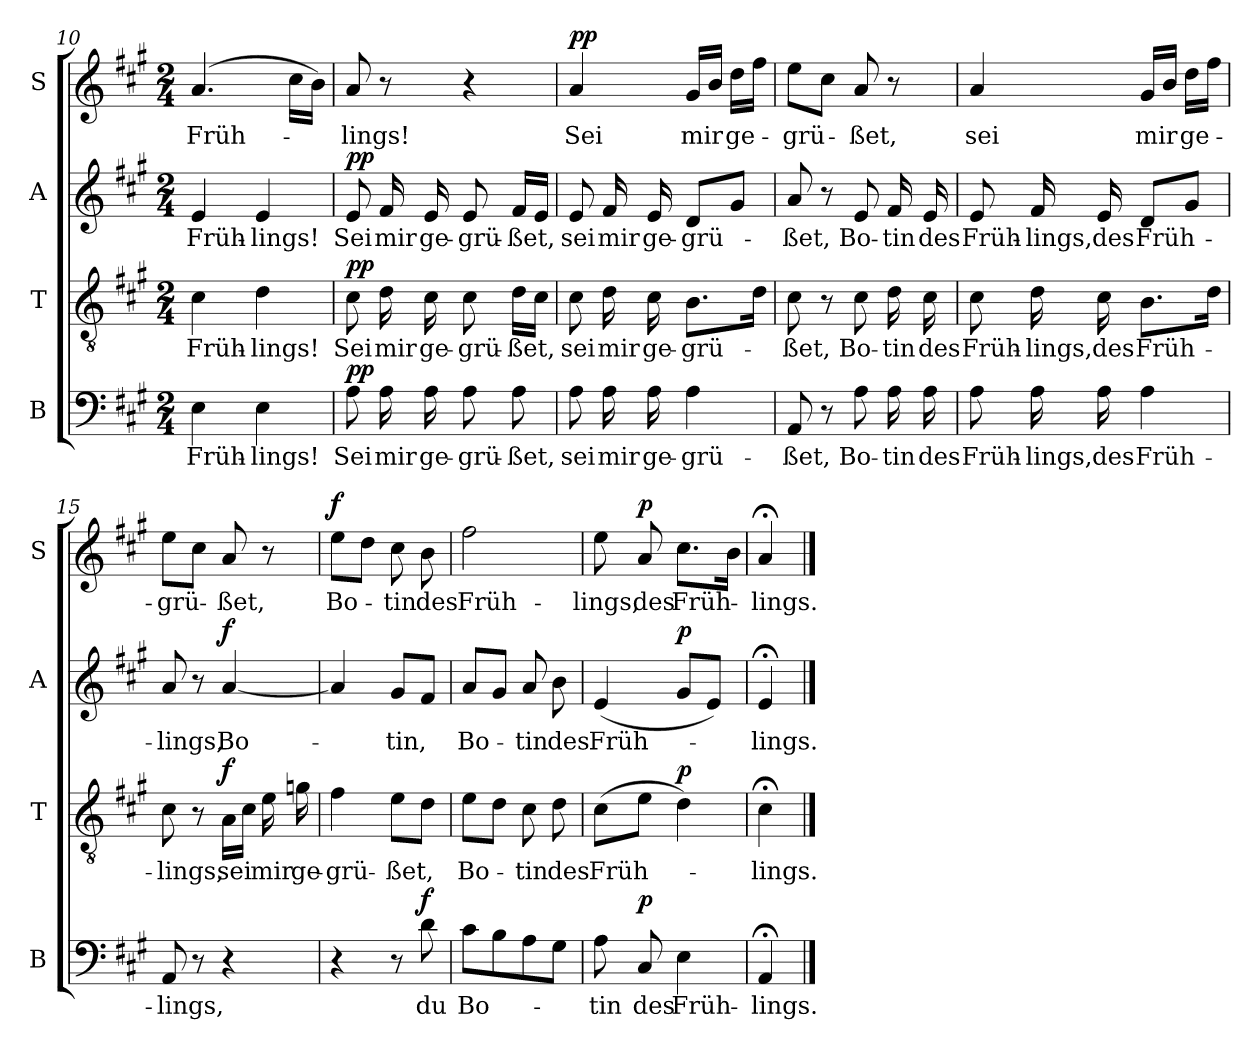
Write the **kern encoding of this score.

**kern	**text	**dynam	**kern	**text	**dynam	**kern	**text	**dynam	**kern	**text	**dynam
*part4	*part4	*part4	*part3	*part3	*part3	*part2	*part2	*part2	*part1	*part1	*part1
*staff4	*staff4	*staff4	*staff3	*staff3	*staff3	*staff2	*staff2	*staff2	*staff1	*staff1	*staff1
*I"B	*	*	*I"T	*	*	*I"A	*	*	*I"S	*	*
*I'B	*	*	*I'T	*	*	*I'A	*	*	*I'S	*	*
*clefF4	*	*	*clefGv2	*	*	*clefG2	*	*	*clefG2	*	*
*k[f#c#g#]	*	*	*k[f#c#g#]	*	*	*k[f#c#g#]	*	*	*k[f#c#g#]	*	*
*M2/4	*	*	*M2/4	*	*	*M2/4	*	*	*M2/4	*	*
=10	=10	=10	=10	=10	=10	=10	=10	=10	=10	=10	=10
4E\	Früh-	.	4c#\	Früh-	.	4e/	Früh-	.	(4.a/	Früh-	.
4E\	-lings!	.	4d\	lings!	.	4e/	lings!	.	.	.	.
.	.	.	.	.	.	.	.	.	16cc#\LL	.	.
.	.	.	.	.	.	.	.	.	16b\JJ)	.	.
=11	=11	=11	=11	=11	=11	=11	=11	=11	=11	=11	=11
!	!	!LO:DY:a	!	!	!LO:DY:a	!	!	!LO:DY:a	!	!	!
8A\	Sei	pp	8c#\	Sei	pp	8e/	Sei	pp	8a/	lings!	.
16A\	mir	.	16d\	mir	.	16f#/	mir	.	8r	.	.
16A\	ge-	.	16c#\	ge-	.	16e/	ge-	.	.	.	.
8A\	-grü-	.	8c#\	grü-	.	8e/	grü-	.	4r	.	.
8A\	-ßet,	.	16d\LL	ßet,	.	16f#/LL	ßet,	.	.	.	.
.	.	.	16c#\JJ	.	.	16e/JJ	.	.	.	.	.
=12	=12	=12	=12	=12	=12	=12	=12	=12	=12	=12	=12
!	!	!	!	!	!	!	!	!	!	!	!LO:DY:a
8A\	sei	.	8c#\	sei	.	8e/	sei	.	4a/	Sei	pp
16A\	mir	.	16d\	mir	.	16f#/	mir	.	.	.	.
16A\	ge-	.	16c#\	ge-	.	16e/	ge-	.	.	.	.
4A\	-grü-	.	8.B\L	grü-	.	8d/L	grü-	.	16g#/LL	mir	.
.	.	.	.	.	.	.	.	.	16b/JJ	.	.
.	.	.	.	.	.	8g#/J	.	.	16dd\LL	ge-	.
.	.	.	16d\Jk	.	.	.	.	.	16ff#\JJ	.	.
=13	=13	=13	=13	=13	=13	=13	=13	=13	=13	=13	=13
8AA/	-ßet,	.	8c#\	ßet,	.	8a/	ßet,	.	8ee\L	grü-	.
8r	.	.	8r	.	.	8r	.	.	8cc#\J	.	.
8A\	Bo-	.	8c#\	Bo-	.	8e/	Bo-	.	8a/	ßet,	.
16A\	-tin	.	16d\	tin	.	16f#/	tin	.	8r	.	.
16A\	des	.	16c#\	des	.	16e/	des	.	.	.	.
!!LO:LB:g=z
=14	=14	=14	=14	=14	=14	=14	=14	=14	=14	=14	=14
8A\	Früh-	.	8c#\	Früh-	.	8e/	Früh-	.	4a/	sei	.
16A\	lings,	.	16d\	lings,	.	16f#/	lings,	.	.	.	.
16A\	des	.	16c#\	des	.	16e/	des	.	.	.	.
4A\	Früh-	.	8.B\L	Früh-	.	8d/L	Früh-	.	16g#/LL	mir	.
.	.	.	.	.	.	.	.	.	16b/JJ	.	.
.	.	.	.	.	.	8g#/J	.	.	16dd\LL	ge-	.
.	.	.	16d\Jk	.	.	.	.	.	16ff#\JJ	.	.
=15	=15	=15	=15	=15	=15	=15	=15	=15	=15	=15	=15
8AA/	lings,	.	8c#\	lings,	.	8a/	lings,	.	8ee\L	grü-	.
8r	.	.	8r	.	.	8r	.	.	8cc#\J	.	.
!	!	!	!	!	!LO:DY:a	!	!	!LO:DY:a	!	!	!
4r	.	.	16A\LL	sei	f	[4a/	Bo-	f	8a/	ßet,	.
.	.	.	16c#\JJ	.	.	.	.	.	.	.	.
.	.	.	16e\	mir	.	.	.	.	8r	.	.
.	.	.	16gn\	ge-	.	.	.	.	.	.	.
=16	=16	=16	=16	=16	=16	=16	=16	=16	=16	=16	=16
!	!	!	!	!	!	!	!	!	!	!	!LO:DY:a
4r	.	.	4f#\	grü-	.	4a/]	.	.	8ee\L	Bo-	f
.	.	.	.	.	.	.	.	.	8dd\J	.	.
8r	.	.	8e\L	ßet,	.	8g#/L	tin,	.	8cc#\	tin	.
!	!	!LO:DY:a	!	!	!	!	!	!	!	!	!
8d\	du	f	8d\J	.	.	8f#/J	.	.	8b\	des	.
=17	=17	=17	=17	=17	=17	=17	=17	=17	=17	=17	=17
8c#\L	Bo-	.	8e\L	Bo-	.	8a/L	Bo-	.	2ff#\	Früh-	.
8B\	.	.	8d\J	.	.	8g#/J	.	.	.	.	.
8A\	.	.	8c#\	tin	.	8a/	tin	.	.	.	.
8G#\J	.	.	8d\	des	.	8b\	des	.	.	.	.
=18	=18	=18	=18	=18	=18	=18	=18	=18	=18	=18	=18
8A\	tin	.	(8c#\L	Früh-	.	(4e/	Früh-	.	8ee\	lings,	.
!	!	!LO:DY:a	!	!	!	!	!	!	!	!	!LO:DY:a
8C#/	des	p	8e\J	.	.	.	.	.	8a/	des	p
!	!	!	!	!	!LO:DY:a	!	!	!LO:DY:a	!	!	!
4E\	Früh-	.	4d\)	.	p	8g#/L	.	p	8.cc#\L	Früh-	.
.	.	.	.	.	.	8e/J)	.	.	.	.	.
.	.	.	.	.	.	.	.	.	16b\Jk	.	.
=19	=19	=19	=19	=19	=19	=19	=19	=19	=19	=19	=19
4AA;</	lings.	.	4c#;<\	lings.	.	4e;</	lings.	.	4a;</	lings.	.
==	==	==	==	==	==	==	==	==	==	==	==
*-	*-	*-	*-	*-	*-	*-	*-	*-	*-	*-	*-
